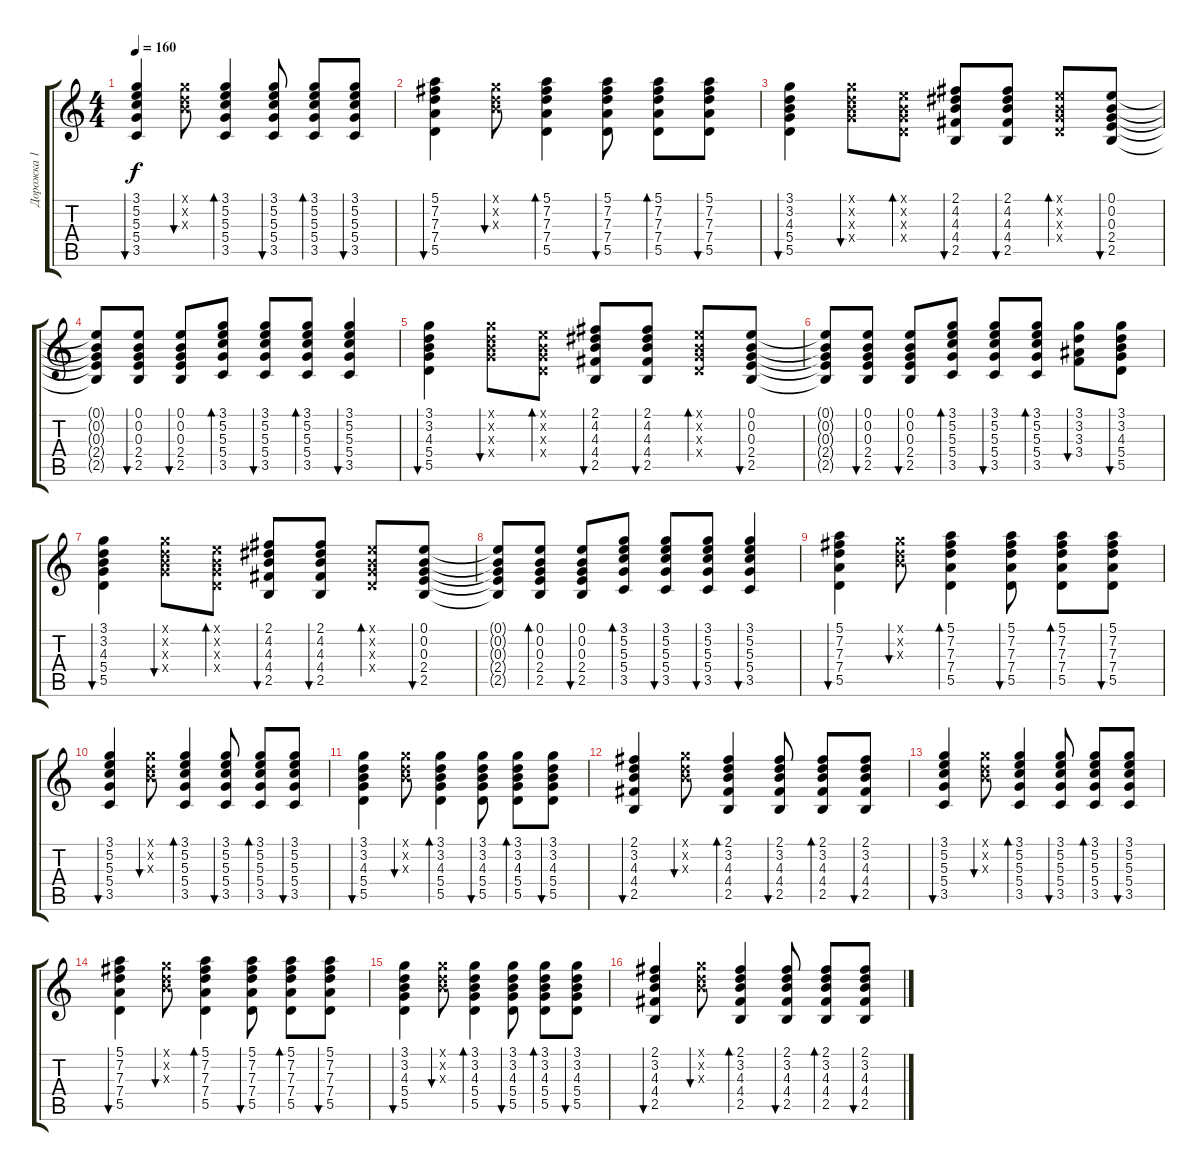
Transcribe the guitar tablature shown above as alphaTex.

\track ("Дорожка 1" "Дорожка 1") {instrument acousticguitarsteel}
\staff {score tabs}
\tuning (E4 B3 G3 D3 A2 E2) {hide}
\ts (4 4)
\tempo 160
\clef g2
\ks c
(3.1 5.2 5.3 5.4 3.5).4{bu 60 dy f} (3.1{x} 3.2{x} 4.3{x}).8{bu 60} (3.1 5.2 5.3 5.4 3.5).4{bd 60} (3.1 5.2 5.3 5.4 3.5).8{bu 60} (3.1 5.2 5.3 5.4 3.5).8{bd 60} (3.1 5.2 5.3 5.4 3.5).8{bu 60} |
(5.1 7.2 7.3 7.4 5.5).4{bu 60} (3.1{x} 3.2{x} 4.3{x}).8{bu 60} (5.1 7.2 7.3 7.4 5.5).4{bd 60} (5.1 7.2 7.3 7.4 5.5).8{bu 60} (5.1 7.2 7.3 7.4 5.5).8{bd 60} (5.1 7.2 7.3 7.4 5.5).8{bu 60} |
(3.1 3.2 4.3 5.4 5.5).4{bu 60} (3.1{x} 3.2{x} 4.3{x} 5.4{x}).8{bu 60} (0.1{x} 0.2{x} 0.3{x} 0.4{x}).8{bd 60} (2.1 4.2 4.3 4.4 2.5).8{bu 60} (2.1 4.2 4.3 4.4 2.5).8{bu 60} (0.1{x} 0.2{x} 0.3{x} 0.4{x}).8{bd 60} (0.1 0.2 0.3 2.4 2.5).8{bu 60} |
(0.1{t} 0.2{t} 0.3{t} 2.4{t} 2.5{t}).8 (0.1 0.2 0.3 2.4 2.5).8{bu 60} (0.1 0.2 0.3 2.4 2.5).8{bu 60} (3.1 5.2 5.3 5.4 3.5).8{bd 60} (3.1 5.2 5.3 5.4 3.5).8{bu 60} (3.1 5.2 5.3 5.4 3.5).8{bd 60} (3.1 5.2 5.3 5.4 3.5).4{bu 60} |
(3.1 3.2 4.3 5.4 5.5).4{bu 60} (3.1{x} 3.2{x} 4.3{x} 5.4{x}).8{bu 60} (0.1{x} 0.2{x} 0.3{x} 0.4{x}).8{bd 60} (2.1 4.2 4.3 4.4 2.5).8{bu 60} (2.1 4.2 4.3 4.4 2.5).8{bu 60} (0.1{x} 0.2{x} 0.3{x} 0.4{x}).8{bd 60} (0.1 0.2 0.3 2.4 2.5).8{bu 60} |
(0.1{t} 0.2{t} 0.3{t} 2.4{t} 2.5{t}).8 (0.1 0.2 0.3 2.4 2.5).8{bu 60} (0.1 0.2 0.3 2.4 2.5).8{bu 60} (3.1 5.2 5.3 5.4 3.5).8{bd 60} (3.1 5.2 5.3 5.4 3.5).8{bu 60} (3.1 5.2 5.3 5.4 3.5).8{bd 60} (3.1 3.2 3.3 3.4).8{bu 60} (3.1 3.2 4.3 5.4 5.5).8{bu 60} |
(3.1 3.2 4.3 5.4 5.5).4{bu 60} (3.1{x} 3.2{x} 4.3{x} 5.4{x}).8{bu 60} (0.1{x} 0.2{x} 0.3{x} 0.4{x}).8{bd 60} (2.1 4.2 4.3 4.4 2.5).8{bu 60} (2.1 4.2 4.3 4.4 2.5).8{bu 60} (0.1{x} 0.2{x} 0.3{x} 0.4{x}).8{bd 60} (0.1 0.2 0.3 2.4 2.5).8{bu 60} |
(0.1{t} 0.2{t} 0.3{t} 2.4{t} 2.5{t}).8 (0.1 0.2 0.3 2.4 2.5).8{bd 60} (0.1 0.2 0.3 2.4 2.5).8{bu 60} (3.1 5.2 5.3 5.4 3.5).8{bd 60} (3.1 5.2 5.3 5.4 3.5).8{bu 60} (3.1 5.2 5.3 5.4 3.5).8{bu 60} (3.1 5.2 5.3 5.4 3.5).4{bu 60} |
(5.1 7.2 7.3 7.4 5.5).4{bu 60} (3.1{x} 3.2{x} 4.3{x}).8{bu 60} (5.1 7.2 7.3 7.4 5.5).4{bd 60} (5.1 7.2 7.3 7.4 5.5).8{bu 60} (5.1 7.2 7.3 7.4 5.5).8{bd 60} (5.1 7.2 7.3 7.4 5.5).8{bu 60} |
(3.1 5.2 5.3 5.4 3.5).4{bu 60} (3.1{x} 3.2{x} 4.3{x}).8{bu 60} (3.1 5.2 5.3 5.4 3.5).4{bd 60} (3.1 5.2 5.3 5.4 3.5).8{bu 60} (3.1 5.2 5.3 5.4 3.5).8{bd 60} (3.1 5.2 5.3 5.4 3.5).8{bu 60} |
(3.1 3.2 4.3 5.4 5.5).4{bu 60} (3.1{x} 3.2{x} 4.3{x}).8{bu 60} (3.1 3.2 4.3 5.4 5.5).4{bd 60} (3.1 3.2 4.3 5.4 5.5).8{bu 60} (3.1 3.2 4.3 5.4 5.5).8{bd 60} (3.1 3.2 4.3 5.4 5.5).8{bu 60} |
(2.1 3.2 4.3 4.4 2.5).4{bu 60} (3.1{x} 3.2{x} 4.3{x}).8{bu 60} (2.1 3.2 4.3 4.4 2.5).4{bd 60} (2.1 3.2 4.3 4.4 2.5).8{bu 60} (2.1 3.2 4.3 4.4 2.5).8{bd 60} (2.1 3.2 4.3 4.4 2.5).8{bu 60} |
(3.1 5.2 5.3 5.4 3.5).4{bu 60} (3.1{x} 3.2{x} 4.3{x}).8{bu 60} (3.1 5.2 5.3 5.4 3.5).4{bd 60} (3.1 5.2 5.3 5.4 3.5).8{bu 60} (3.1 5.2 5.3 5.4 3.5).8{bd 60} (3.1 5.2 5.3 5.4 3.5).8{bu 60} |
(5.1 7.2 7.3 7.4 5.5).4{bu 60} (3.1{x} 3.2{x} 4.3{x}).8{bu 60} (5.1 7.2 7.3 7.4 5.5).4{bd 60} (5.1 7.2 7.3 7.4 5.5).8{bu 60} (5.1 7.2 7.3 7.4 5.5).8{bd 60} (5.1 7.2 7.3 7.4 5.5).8{bu 60} |
(3.1 3.2 4.3 5.4 5.5).4{bu 60} (3.1{x} 3.2{x} 4.3{x}).8{bu 60} (3.1 3.2 4.3 5.4 5.5).4{bd 60} (3.1 3.2 4.3 5.4 5.5).8{bu 60} (3.1 3.2 4.3 5.4 5.5).8{bd 60} (3.1 3.2 4.3 5.4 5.5).8{bu 60} |
(2.1 3.2 4.3 4.4 2.5).4{bu 60} (3.1{x} 3.2{x} 4.3{x}).8{bu 60} (2.1 3.2 4.3 4.4 2.5).4{bd 60} (2.1 3.2 4.3 4.4 2.5).8{bu 60} (2.1 3.2 4.3 4.4 2.5).8{bd 60} (2.1 3.2 4.3 4.4 2.5).8{bu 60}
